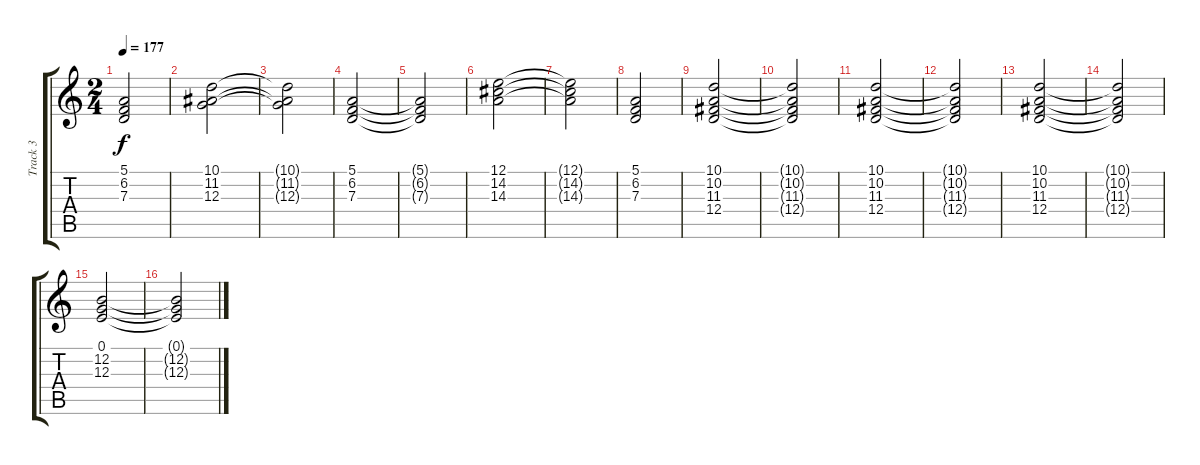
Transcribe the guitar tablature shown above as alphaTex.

\track ("Track 3" "Track 3") {instrument stringensemble1}
\staff {score tabs}
\tuning (E4 B3 G3 D3 A2 E2) {hide}
\ts (2 4)
\tempo 177
\clef g2
\ks c
(5.1{t} 6.2{t} 7.3{t}).2{dy f} |
(10.1 11.2 12.3).2 |
(10.1{t} 11.2{t} 12.3{t}).2 |
(5.1 6.2 7.3).2 |
(5.1{t} 6.2{t} 7.3{t}).2 |
(12.1 14.2 14.3).2 |
(12.1{t} 14.2{t} 14.3{t}).2 |
(5.1 6.2 7.3).2 |
(10.1 10.2 11.3 12.4).2 |
(10.1{t} 10.2{t} 11.3{t} 12.4{t}).2 |
(10.1 10.2 11.3 12.4).2 |
(10.1{t} 10.2{t} 11.3{t} 12.4{t}).2 |
(10.1 10.2 11.3 12.4).2 |
(10.1{t} 10.2{t} 11.3{t} 12.4{t}).2 |
(0.1 12.2 12.3).2 |
(0.1{t} 12.2{t} 12.3{t}).2
